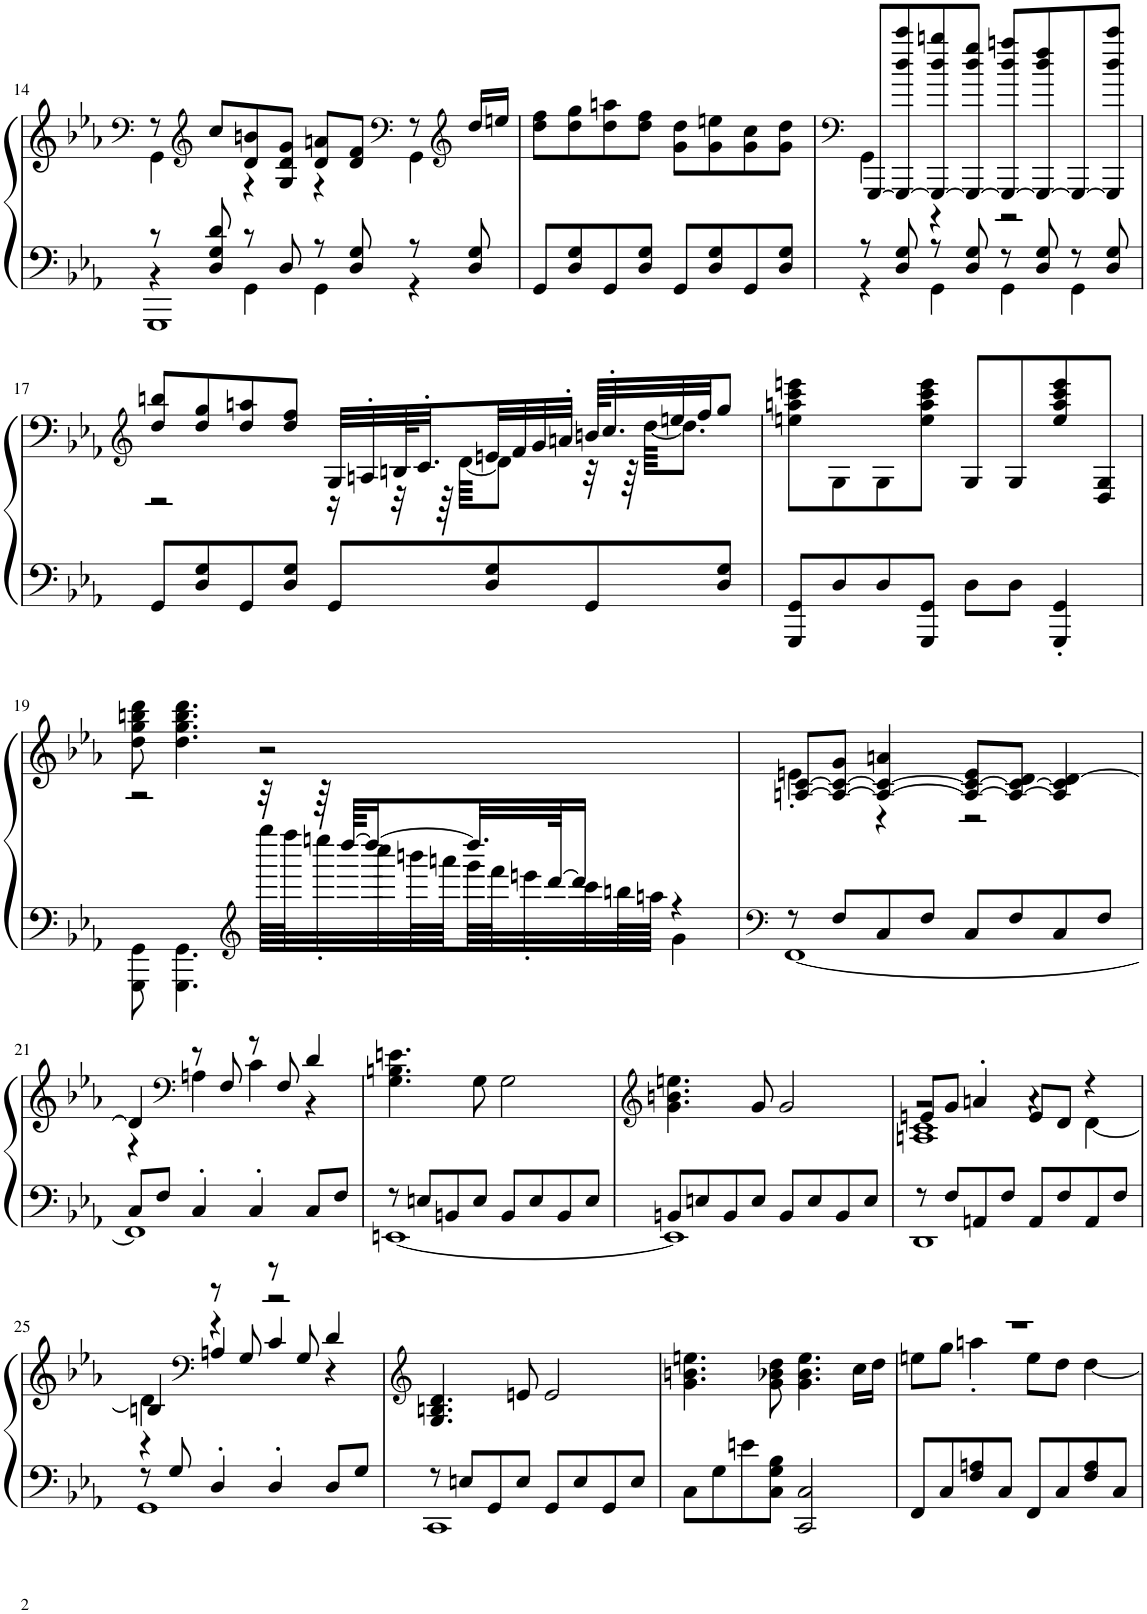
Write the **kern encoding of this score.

**kern	**kern
*part1	*part1
*staff2	*staff1
*I"Piano, Klavier	*
*I'Pno.	*
!!LO:PB:g=z
*clefF4	*clefF4
*k[b-e-a-]	*k[b-e-a-]
*M4/4	*M4/4
=14	=14
*^	*^
*	*^	*	*
8r	4r	1GGG	8r	4GG\
*	*	*	*clefG2	*
8D/ 8G/ 8d/	.	.	8cc/L	.
8r	4GG\	.	8d/ 8bn/	4r
8D/	.	.	8G/ 8d/ 8g/J	.
8r	4GG\	.	8d/ 8an/L	4r
8D/ 8G/	.	.	8d/ 8f/J	.
*	*	*	*clefF4	*
8r	4r	.	8r	4GG\
*	*	*	*clefG2	*
8D/ 8G/	.	.	16dd/LL	.
.	.	.	16een/JJ	.
*v	*v	*v	*	*
*	*v	*v
=15	=15
8GG/L	8dd\ 8ff\L
8D/ 8G/	8dd\ 8gg\
8GG/	8dd\ 8aan\
8D/ 8G/J	8dd\ 8ff\J
8GG/L	8g\ 8dd\L
8D/ 8G/	8g\ 8een\
8GG/	8g\ 8cc\
8D/ 8G/J	8g\ 8dd\J
=16	=16
*	*clefF4
*^	*^
8r	4r	[8GGG/L	4GG\
8D/ 8G/	.	8GGG/_ 8dd/ 8ccc/	.
8r	4GG\	8GGG/_ 8dd/ 8bbn/	4r
8D/ 8G/	.	8GGG/_ 8dd/ 8gg/J	.
8r	4GG\	8GGG/_ 8dd/ 8aan/L	2r
8D/ 8G/	.	8GGG/_ 8dd/ 8ff/	.
8r	4GG\	8GGG/_	.
8D/ 8G/	.	8GGG/] 8dd/ 8ccc/J	.
*v	*v	*	*
!!LO:LB:g=z	!!
=17	=17	=17
*	*clefG2	*
8GG/L	8dd/ 8bbn/L	2r
8D/ 8G/	8dd/ 8gg/	.
8GG/	8dd/ 8aan/	.
8D/ 8G/J	8dd/ 8ff/J	.
8GG/L	32G/LLL	16r
.	32An'/	.
.	64Bn/K	32r
.	32.c'/	.
.	.	64r
.	.	[64d\KKKL
8D/ 8G/	32en/	8d\J]
.	32f/	.
.	32g/	.
.	32an'/JJJ	.
8GG/	64bn/KLLL	32r
.	32.cc'/	.
.	.	64r
.	.	[64dd\KKKL
.	32een/	8.dd\J]
.	32ff/JJ	.
8D/ 8G/J	8gg/J	.
*	*v	*v
=18	=18
8GGG/ 8GG/L	8een\ 8aan\ 8ccc\ 8eeen\L
8D/	8G\
8D/	8G\
8GGG/ 8GG/J	8ee\ 8aa\ 8ccc\ 8eee\J
8D\L	8G/L
8D\J	8G/
4GGG/' 4GG/'	8ee/ 8aa/ 8ccc/ 8eee/
.	8D/ 8G/J
!!LO:LB:g=z
=19	=19
*^	*
2r	8GGG\ 8GG\	8dd\ 8gg\ 8bbn\ 8ddd\
.	4.GGG\ 4.GG\	4.dd\ 4.gg\ 4.bb\ 4.ddd\
*clefG2	*	*
32r	64gggg\LLLL	2r
.	64ffff\J	.
64r	32eeeen'\	.
[64dddd/KKLL	.	.
16dddd/_	32cccc\	.
.	64bbbn\L	.
.	64aaan\	.
32.dddd/L]	64ggg\	.
.	64fff\J	.
.	32eeen'\	.
[64ddd/JK	.	.
16ddd/JJ]	32ccc\	.
.	64bbn\L	.
.	64aan\JJJJ	.
4r	4g\	.
=20	=20	=20
*clefF4	*	*
*	*	*^
8r	[1FF	[8An/ [8c/L	4en'\
8F/L	.	8A/_ 8c/_ 8g/J	.
8C/	.	4A/_ 4c/_ 4an/	4r
8F/J	.	.	.
8C/L	.	8A/_ 8c/_ 8e/L	2r
8F/	.	8A/_ 8c/_ 8d/J	.
8C/	.	4A/] 4c/] [4d/	.
8F/J	.	.	.
!!LO:LB:g=z	!!
=21	=21	=21	=21
8C/L	1FF]	4d/]	4r
8F/J	.	.	.
*	*	*clefF4	*
4C'/	.	8r	4An\
.	.	8F/	.
4C'/	.	8r	4c\
.	.	8F/	.
8C/L	.	4d/	4r
8F/J	.	.	.
*	*	*v	*v
=22	=22	=22
8r	[1EEn	4.G\ 4.Bn\ 4.en\
8En/L	.	.
8BBn/	.	.
8E/J	.	8G\
8BB/L	.	2G\
8E/	.	.
8BB/	.	.
8E/J	.	.
=23	=23	=23
*	*	*clefG2
8BBn/L	1EE]	4.g\ 4.bn\ 4.een\
8En/	.	.
8BB/	.	.
8E/J	.	8g/
8BB/L	.	2g/
8E/	.	.
8BB/	.	.
8E/J	.	.
=24	=24	=24
*	*	*^
*	*	*	*^
8r	1DD	8en/L	2r	1An 1c
8F/L	.	8g/J	.	.
8AAn/	.	4an'/	.	.
8F/J	.	.	.	.
8AA/L	.	8e/L	4r	.
8F/	.	8d/J	.	.
8AA/	.	4r	[4d\	.
8F/J	.	.	.	.
!!LO:LB:g=z	!!	!!
=25	=25	=25	=25	=25
8r	1GG	4Bn/	4d\]	4r
8G/	.	.	.	.
*	*	*clefF4	*	*
4D'/	.	8r	4r	4An/
.	.	8G/	.	.
4D'/	.	8r	2r	4c/
.	.	8G/	.	.
8D/L	.	4d/	.	4r
8G/J	.	.	.	.
*	*	*v	*v	*v
=26	=26	=26
*	*	*clefG2
8r	1CC	4.G/ 4.Bn/ 4.d/
8En/L	.	.
8GG/	.	.
8E/J	.	8en/
8GG/L	.	2e/
8E/	.	.
8GG/	.	.
8E/J	.	.
*v	*v	*
=27	=27
8C\L	4.g\ 4.bn\ 4.een\
8G\	.
8en\	.
8C\ 8G\ 8B-\J	8g\ 8b-X\ 8dd\
2CC/ 2C/	4.g\ 4.b-\ 4.ee\
.	16cc\LL
.	16dd\JJ
=28	=28
*	*^
8FF/L	1r	8een\L
8C/	.	8gg\J
8F/ 8An/	.	4aan'\
8C/J	.	.
8FF/L	.	8ee\L
8C/	.	8dd\J
8F/ 8A/	.	[4dd\
8C/J	.	.
*	*v	*v
=	=
*-	*-
